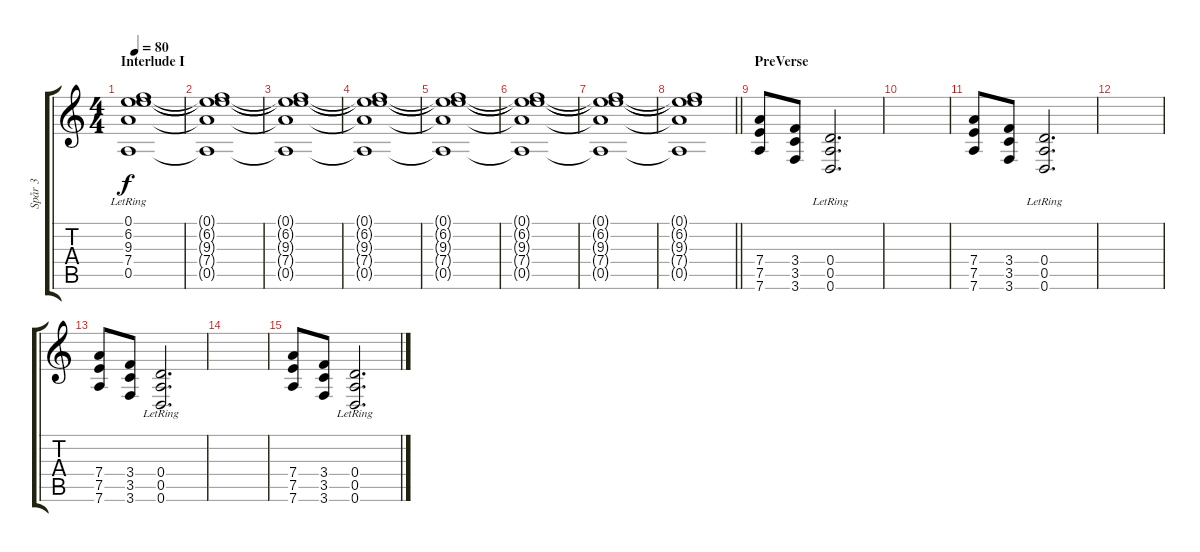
\track ("Spår 3" "Spår 3") {instrument distortionguitar}
\staff {score tabs}
\tuning (E4 B3 G3 D3 A2 D2) {hide}
\ts (4 4)
\section ("" "Interlude I")
\tempo 80
\clef g2
\ks c
(0.1{lr} 6.2{lr} 9.3{lr} 7.4{lr} 0.5{lr}).1{dy f} |
(0.1{t} 6.2{t} 9.3{t} 7.4{t} 0.5{t}).1 |
(0.1{t} 6.2{t} 9.3{t} 7.4{t} 0.5{t}).1 |
(0.1{t} 6.2{t} 9.3{t} 7.4{t} 0.5{t}).1 |
(0.1{t} 6.2{t} 9.3{t} 7.4{t} 0.5{t}).1 |
(0.1{t} 6.2{t} 9.3{t} 7.4{t} 0.5{t}).1 |
(0.1{t} 6.2{t} 9.3{t} 7.4{t} 0.5{t}).1 |
\barLineRight lightlight
(0.1{t} 6.2{t} 9.3{t} 7.4{t} 0.5{t}).1 |
\section ("" "PreVerse")
(7.4 7.5 7.6).8 (3.4 3.5 3.6).8 (0.4{lr} 0.5{lr} 0.6{lr}).2{d} |
|
(7.4 7.5 7.6).8 (3.4 3.5 3.6).8 (0.4{lr} 0.5{lr} 0.6{lr}).2{d} |
|
(7.4 7.5 7.6).8 (3.4 3.5 3.6).8 (0.4{lr} 0.5{lr} 0.6{lr}).2{d} |
|
(7.4 7.5 7.6).8 (3.4 3.5 3.6).8 (0.4{lr} 0.5{lr} 0.6{lr}).2{d}
